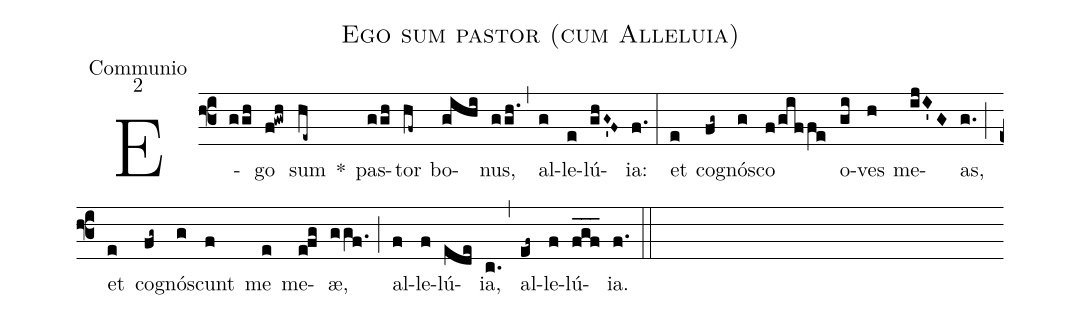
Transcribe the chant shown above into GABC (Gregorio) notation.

name:Ego sum pastor (cum Alleluia);
office-part:Communio;
mode:2;
%%
(f3) E(ggh)go(f!gwh) sum(he~) *() pas(ggh)tor(hf~) bo(gihi)nus,(ggh.) (,) al(g)le(e)lú(ghG~'F~)ia:(f.) (:) et(e) co(fg~)gnós(g)co(f/giffe) o(gi)ves(h) me(ijI'G)as,(g.) (;) et(e) co(fg~)gnós(g)cunt(f) me(e) me(e!fg)æ,(ggf.) (;) al(f)le(f)lú(ede)ia,(c.) (,) al(ef~)le(f)lú(fgf___)ia.(f.) (::)
